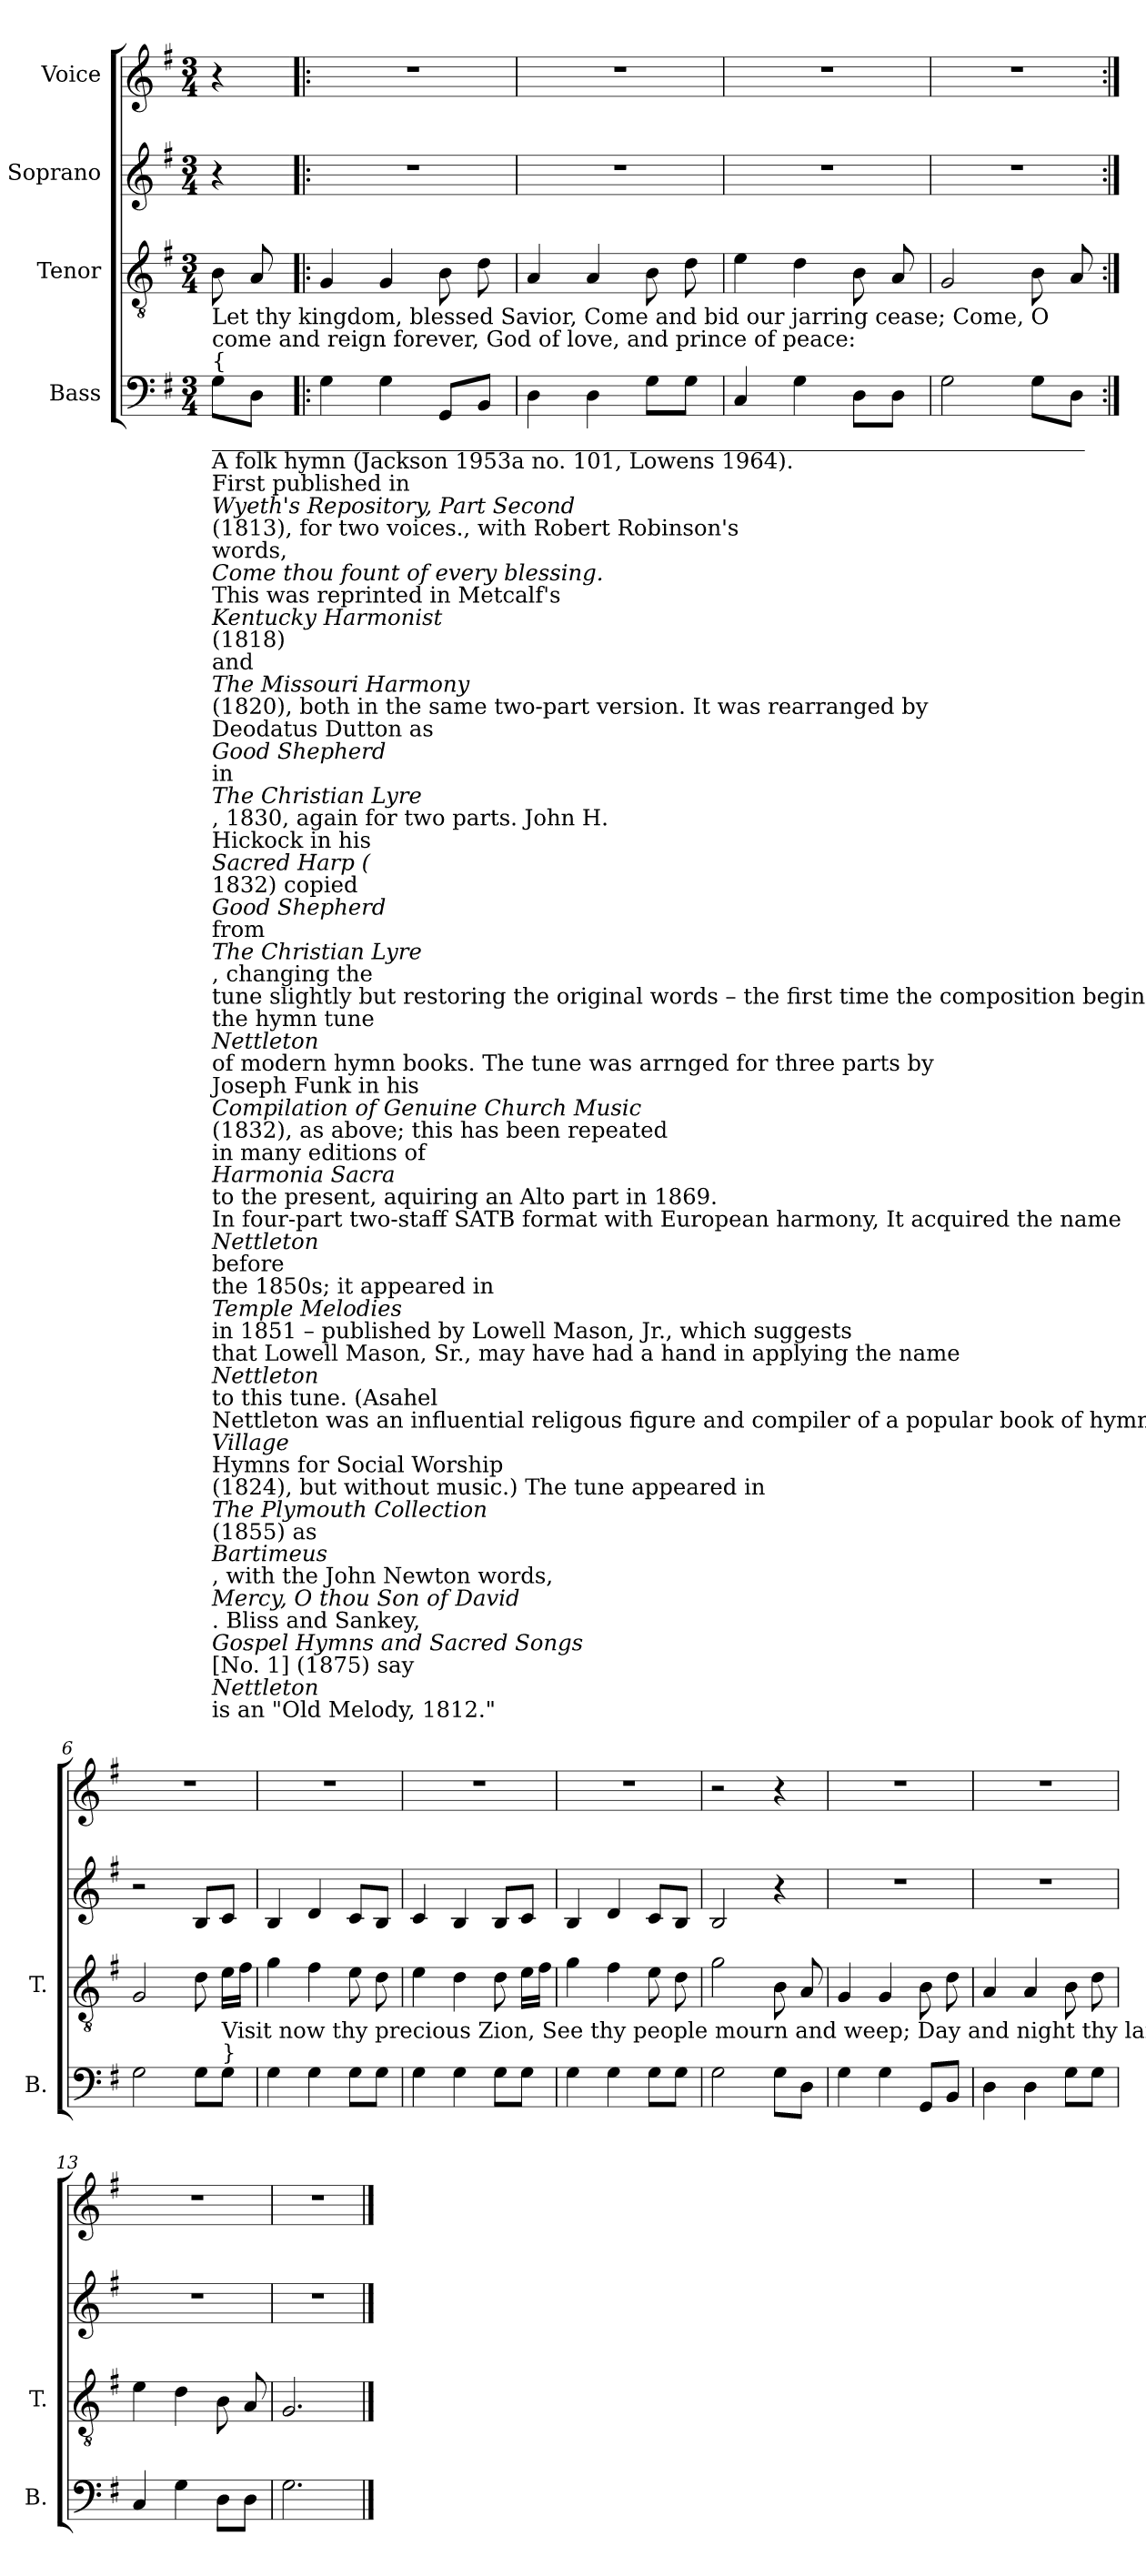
**kern	**kern	**kern	**kern
*part4	*part3	*part2	*part1
*staff4	*staff3	*staff2	*staff1
*I"Bass	*I"Tenor	*I"Soprano	*I"Voice
*I'B.	*I'T.	*	*
*clefF4	*clefGv2	*clefG2	*clefG2
*k[f#]	*k[f#]	*k[f#]	*k[f#]
*M3/4	*M3/4	*M3/4	*M3/4
*MM90	*MM90	*MM90	*MM90
=1	=1	=1	=1
!	!LO:TX:b:t=Let thy kingdom, blessed Savior, Come and bid our jarring cease; Come, O	!	!
!	!LO:TX:b:t=come and reign forever, God of love, and  prince        of peace&colon;	!	!
!	!LO:TX:b:t={	!	!
!LO:TX:b:t=_______________________________________________________________________________	!	!	!
!LO:TX:b:t=A folk hymn (Jackson 1953a no. 101, Lowens 1964).	!	!	!
!LO:TX:b:t=First published in	!	!	!
!LO:TX:b:i:t=Wyeth's Repository, Part Second	!	!	!
!LO:TX:b:t=(1813), for two voices., with Robert Robinson's	!	!	!
!LO:TX:b:t=words,	!	!	!
!LO:TX:b:i:t=Come thou fount of every blessing.	!	!	!
!LO:TX:b:t=This was reprinted in Metcalf's	!	!	!
!LO:TX:b:i:t=Kentucky Harmonist	!	!	!
!LO:TX:b:t=(1818)	!	!	!
!LO:TX:b:t=and	!	!	!
!LO:TX:b:i:t=The Missouri Harmony	!	!	!
!LO:TX:b:t=(1820), both in the same two-part version. It was rearranged by	!	!	!
!LO:TX:b:t=Deodatus Dutton as	!	!	!
!LO:TX:b:i:t=Good Shepherd	!	!	!
!LO:TX:b:t=in	!	!	!
!LO:TX:b:i:t=The Christian Lyre	!	!	!
!LO:TX:b:t=, 1830, again for two parts. John H.	!	!	!
!LO:TX:b:t=Hickock in his	!	!	!
!LO:TX:b:i:t=Sacred Harp (	!	!	!
!LO:TX:b:t=1832) copied	!	!	!
!LO:TX:b:i:t=Good Shepherd	!	!	!
!LO:TX:b:t=from	!	!	!
!LO:TX:b:i:t=The Christian Lyre	!	!	!
!LO:TX:b:t=, changing the	!	!	!
!LO:TX:b:t=tune slightly but restoring the original words – the first time the composition begins to look like	!	!	!
!LO:TX:b:t=the hymn tune	!	!	!
!LO:TX:b:i:t=Nettleton	!	!	!
!LO:TX:b:t=of modern hymn books. The tune was arrnged for three parts by	!	!	!
!LO:TX:b:t=Joseph Funk in his	!	!	!
!LO:TX:b:i:t=Compilation of Genuine Church Music	!	!	!
!LO:TX:b:t=(1832), as above; this has been repeated	!	!	!
!LO:TX:b:t=in many editions of	!	!	!
!LO:TX:b:i:t=Harmonia Sacra	!	!	!
!LO:TX:b:t=to the present, aquiring an Alto part in 1869.	!	!	!
!LO:TX:b:t=In four-part two-staff SATB format with European harmony, It acquired the name	!	!	!
!LO:TX:b:i:t=Nettleton	!	!	!
!LO:TX:b:t=before	!	!	!
!LO:TX:b:t=the 1850s; it appeared in	!	!	!
!LO:TX:b:i:t=Temple Melodies	!	!	!
!LO:TX:b:t=in 1851 – published by Lowell Mason, Jr., which suggests	!	!	!
!LO:TX:b:t=that Lowell Mason, Sr., may have had a hand in applying the name	!	!	!
!LO:TX:b:i:t=Nettleton	!	!	!
!LO:TX:b:t=to this tune. (Asahel	!	!	!
!LO:TX:b:t=Nettleton was an influential religous figure and compiler of a popular book of hymns,	!	!	!
!LO:TX:b:i:t=Village	!	!	!
!LO:TX:b:t=Hymns for Social Worship	!	!	!
!LO:TX:b:t=(1824), but without music.) The tune appeared in	!	!	!
!LO:TX:b:i:t=The Plymouth Collection	!	!	!
!LO:TX:b:t=(1855) as	!	!	!
!LO:TX:b:i:t=Bartimeus	!	!	!
!LO:TX:b:t=, with the John Newton words,	!	!	!
!LO:TX:b:i:t=Mercy, O thou Son of David	!	!	!
!LO:TX:b:t=.  Bliss and Sankey,	!	!	!
!LO:TX:b:i:t=Gospel Hymns and Sacred Songs	!	!	!
!LO:TX:b:t=[No. 1] (1875) say	!	!	!
!LO:TX:b:i:t=Nettleton	!	!	!
!LO:TX:b:t=is an "Old Melody, 1812."	!	!	!
8G!\L	8B!\	4r	4r
8D!\J	8A!/	.	.
=2!|:	=2!|:	=2!|:	=2!|:
4G!\	4G!/	2.r	2.r
4G!\	4G!/	.	.
8GG!/L	8B!\	.	.
8BB!/J	8d!\	.	.
=3	=3	=3	=3
4D!\	4A!/	2.r	2.r
4D!\	4A!/	.	.
8G!\L	8B!\	.	.
8G!\J	8d!\	.	.
=4	=4	=4	=4
4C!/	4e!\	2.r	2.r
4G!\	4d!\	.	.
8D!\L	8B!\	.	.
8D!\J	8A!/	.	.
=5	=5	=5	=5
2G!\	2G!/	2.r	2.r
8G!\L	8B!\	.	.
8D!\J	8A!/	.	.
=6:|!	=6:|!	=6:|!	=6:|!
2G!\	2G!/	2r	2.r
8G!\L	8d!\	8B!/L	.
!	!LO:TX:b:t=Visit now thy precious Zion, See thy people mourn and weep; Day and night thy lambs are crying, Come good Shepherd feed thy sheep.	!	!
!	!LO:TX:b:t=}	!	!
8G!\J	16e!\LL	8c!/J	.
.	16f#!\JJ	.	.
=7	=7	=7	=7
4G!\	4g!\	4B!/	2.r
4G!\	4f#!\	4d!/	.
8G!\L	8e!\	8c!/L	.
8G!\J	8d!\	8B!/J	.
=8	=8	=8	=8
4G!\	4e!\	4c!/	2.r
4G!\	4d!\	4B!/	.
8G!\L	8d!\	8B!/L	.
8G!\J	16e!\LL	8c!/J	.
.	16f#!\JJ	.	.
=9	=9	=9	=9
4G!\	4g!\	4B!/	2.r
4G!\	4f#!\	4d!/	.
8G!\L	8e!\	8c!/L	.
8G!\J	8d!\	8B!/J	.
=10	=10	=10	=10
2G!\	2g!\	2B!/	2r
8G!\L	8B!\	4r	4r
8D!\J	8A!/	.	.
=11	=11	=11	=11
4G!\	4G!/	2.r	2.r
4G!\	4G!/	.	.
8GG!/L	8B!\	.	.
8BB!/J	8d!\	.	.
=12	=12	=12	=12
4D!\	4A!/	2.r	2.r
4D!\	4A!/	.	.
8G!\L	8B!\	.	.
8G!\J	8d!\	.	.
=13	=13	=13	=13
4C!/	4e!\	2.r	2.r
4G!\	4d!\	.	.
8D!\L	8B!\	.	.
8D!\J	8A!/	.	.
=14	=14	=14	=14
2.G!\	2.G!/	2.r	2.r
==	==	==	==
*-	*-	*-	*-
